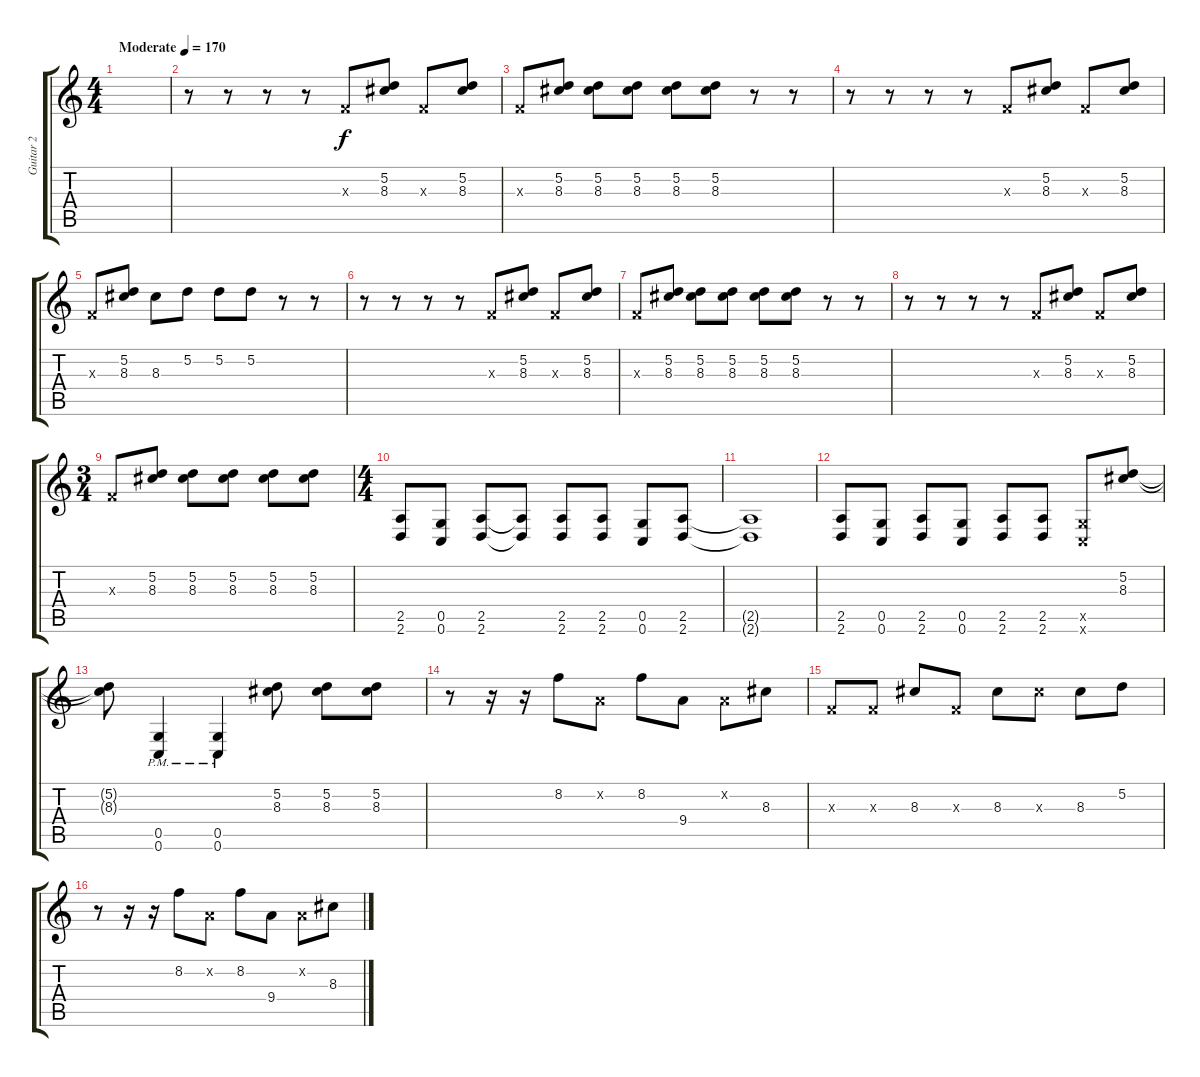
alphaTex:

\track ("Guitar 2" "Guitar 2") {instrument distortionguitar}
\staff {score tabs}
\tuning (D4 A3 F3 C3 G2 C2) {hide}
\ts (4 4)
\tempo (170 "Moderate")
\clef g2
\ks c
|
r.8 r.8 r.8 r.8 0.3{x}.8 (5.2 8.3).8 0.3{x}.8 (5.2 8.3).8 |
0.3{x}.8 (5.2 8.3).8 (5.2 8.3).8 (5.2 8.3).8 (5.2 8.3).8 (5.2 8.3).8 r.8 r.8 |
r.8 r.8 r.8 r.8 0.3{x}.8 (5.2 8.3).8 0.3{x}.8 (5.2 8.3).8 |
0.3{x}.8 (5.2 8.3).8 8.3.8 5.2.8 5.2.8 5.2.8 r.8 r.8 |
r.8 r.8 r.8 r.8 0.3{x}.8 (5.2 8.3).8 0.3{x}.8 (5.2 8.3).8 |
0.3{x}.8 (5.2 8.3).8 (5.2 8.3).8 (5.2 8.3).8 (5.2 8.3).8 (5.2 8.3).8 r.8 r.8 |
r.8 r.8 r.8 r.8 0.3{x}.8 (5.2 8.3).8 0.3{x}.8 (5.2 8.3).8 |
\ts (3 4)
0.3{x}.8 (5.2 8.3).8 (5.2 8.3).8 (5.2 8.3).8 (5.2 8.3).8 (5.2 8.3).8 |
\ts (4 4)
(2.5 2.6).8 (0.5 0.6).8 (2.5 2.6).8 (2.5{t} 2.6{t}).8 (2.5 2.6).8 (2.5 2.6).8 (0.5 0.6).8 (2.5 2.6).8 |
(2.5{t} 2.6{t}).1 |
(2.5 2.6).8 (0.5 0.6).8 (2.5 2.6).8 (0.5 0.6).8 (2.5 2.6).8 (2.5 2.6).8 (0.5{x} 0.6{x}).8 (5.2 8.3).8 |
(5.2{t} 8.3{t}).8 (0.5{pm} 0.6{pm}).4 (0.5{pm} 0.6{pm}).4 (5.2 8.3).8 (5.2 8.3).8 (5.2 8.3).8 |
r.8 r.16 r.16 8.2.8 0.2{x}.8 8.2.8 9.4.8 0.2{x}.8 8.3.8 |
0.3{x}.8 0.3{x}.8 8.3.8 0.3{x}.8 8.3.8 8.3{x}.8 8.3.8 5.2.8 |
r.8 r.16 r.16 8.2.8 0.2{x}.8 8.2.8 9.4.8 0.2{x}.8 8.3.8
